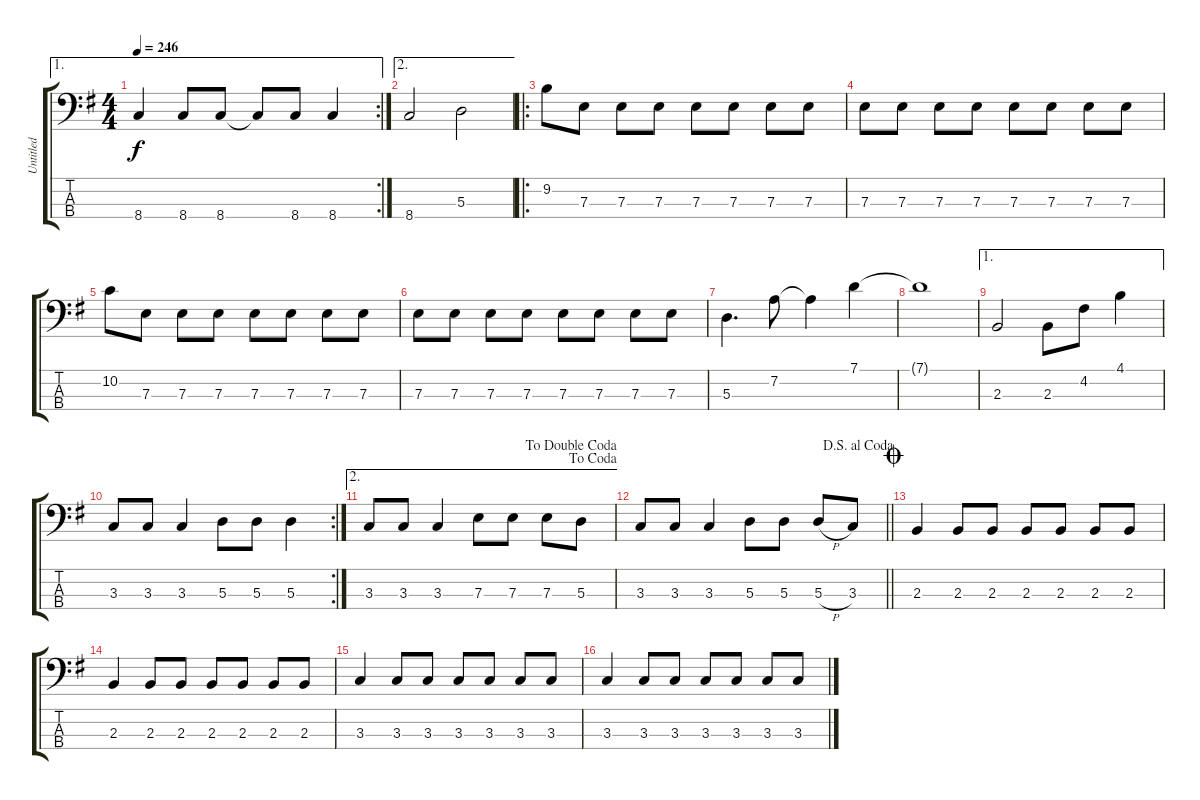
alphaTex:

\track ("Untitled" "Untitled") {instrument electricbassfinger}
\staff {score tabs}
\tuning (G2 D2 A1 E1) {hide}
\ae 1
\rc 2
\ts (4 4)
\tempo 246
\clef f4
\ks g
8.4.4{dy f} 8.4.8 8.4.8 8.4{t}.8 8.4.8 8.4.4 |
\ae 2
8.4.2 5.3.2 |
\ro
9.2.8 7.3.8 7.3.8 7.3.8 7.3.8 7.3.8 7.3.8 7.3.8 |
7.3.8 7.3.8 7.3.8 7.3.8 7.3.8 7.3.8 7.3.8 7.3.8 |
10.2.8 7.3.8 7.3.8 7.3.8 7.3.8 7.3.8 7.3.8 7.3.8 |
7.3.8 7.3.8 7.3.8 7.3.8 7.3.8 7.3.8 7.3.8 7.3.8 |
5.3.4{d} 7.2.8 7.2{t}.4 7.1.4 |
7.1{t}.1 |
\ae 1
2.3.2 2.3.8 4.2.8 4.1.4 |
\rc 2
3.3.8 3.3.8 3.3.4 5.3.8 5.3.8 5.3.4 |
\ae 2
\jump dacoda
\jump dadoublecoda
3.3.8 3.3.8 3.3.4 7.3.8 7.3.8 7.3.8 5.3.8 |
\jump dalsegnoalcoda
\barLineRight lightlight
3.3.8 3.3.8 3.3.4 5.3.8 5.3.8 5.3{h}.8 3.3.8 |
\jump coda
2.3.4 2.3.8 2.3.8 2.3.8 2.3.8 2.3.8 2.3.8 |
2.3.4 2.3.8 2.3.8 2.3.8 2.3.8 2.3.8 2.3.8 |
3.3.4 3.3.8 3.3.8 3.3.8 3.3.8 3.3.8 3.3.8 |
3.3.4 3.3.8 3.3.8 3.3.8 3.3.8 3.3.8 3.3.8
